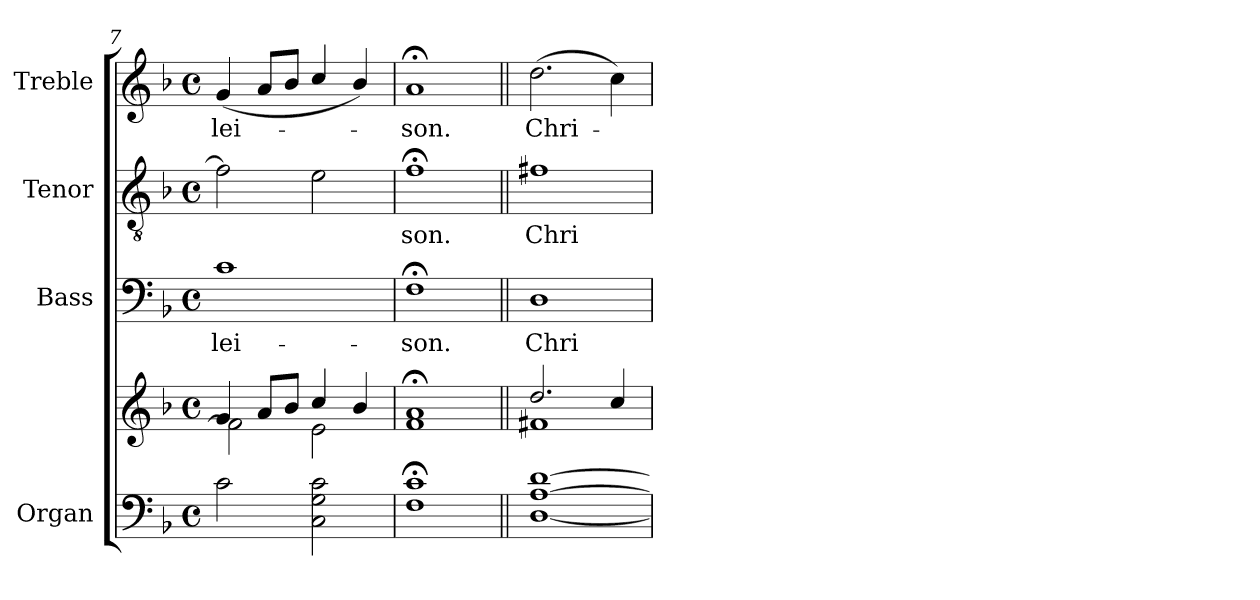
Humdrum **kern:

**kern	**kern	**kern	**text	**kern	**text	**kern	**text
*part4	*part4	*part3	*part3	*part2	*part2	*part1	*part1
*staff5	*staff4	*staff3	*staff3	*staff2	*staff2	*staff1	*staff1
*I"Organ	*	*I"Bass	*	*I"Tenor	*	*I"Treble	*
*I'Organ	*	*I'Bass	*	*I'Tenor	*	*I'Treble	*
*clefF4	*clefG2	*clefF4	*	*clefGv2	*	*clefG2	*
*k[b-]	*k[b-]	*k[b-]	*	*k[b-]	*	*k[b-]	*
*F:	*F:	*F:	*	*F:	*	*F:	*
*M4/4	*M4/4	*M4/4	*	*M4/4	*	*M4/4	*
*met(c)	*met(c)	*met(c)	*	*met(c)	*	*met(c)	*
=7	=7	=7	=7	=7	=7	=7	=7
*	*^	*	*	*	*	*	*
!	!	!	!	!LO:LY:b	!	!	!	!LO:LY:b
2c	4g	2f\]	1c	-lei-	2f]	.	(<4g	-lei-
.	8aL	.	.	.	.	.	8aL	.
.	8b-J	.	.	.	.	.	8b-J	.
2C 2G 2c	4cc/	2e\	.	.	2e	.	4cc/	.
.	4b-/	.	.	.	.	.	4b-/)	.
=8	=8	=8	=8	=8	=8	=8	=8	=8
!	!	!	!	!LO:LY:b	!	!LO:LY:b	!	!LO:LY:b
1F; 1c;	1f;< 1a;<	1ryy	1F;<	-son.	1f;<	son.	1a;<	-son.
=9||	=9||	=9||	=9||	=9||	=9||	=9||	=9||	=9||
!	!	!	!	!LO:LY:b	!	!LO:LY:b	!	!LO:LY:b
[1D [1A [1d	2.dd/	1f#X\	1D	Chri-	1f#X	Chri-	(>2.dd	Chri-
.	4cc/	.	.	.	.	.	4cc)	.
*	*v	*v	*	*	*	*	*	*
=	=	=	=	=	=	=	=
*-	*-	*-	*-	*-	*-	*-	*-
